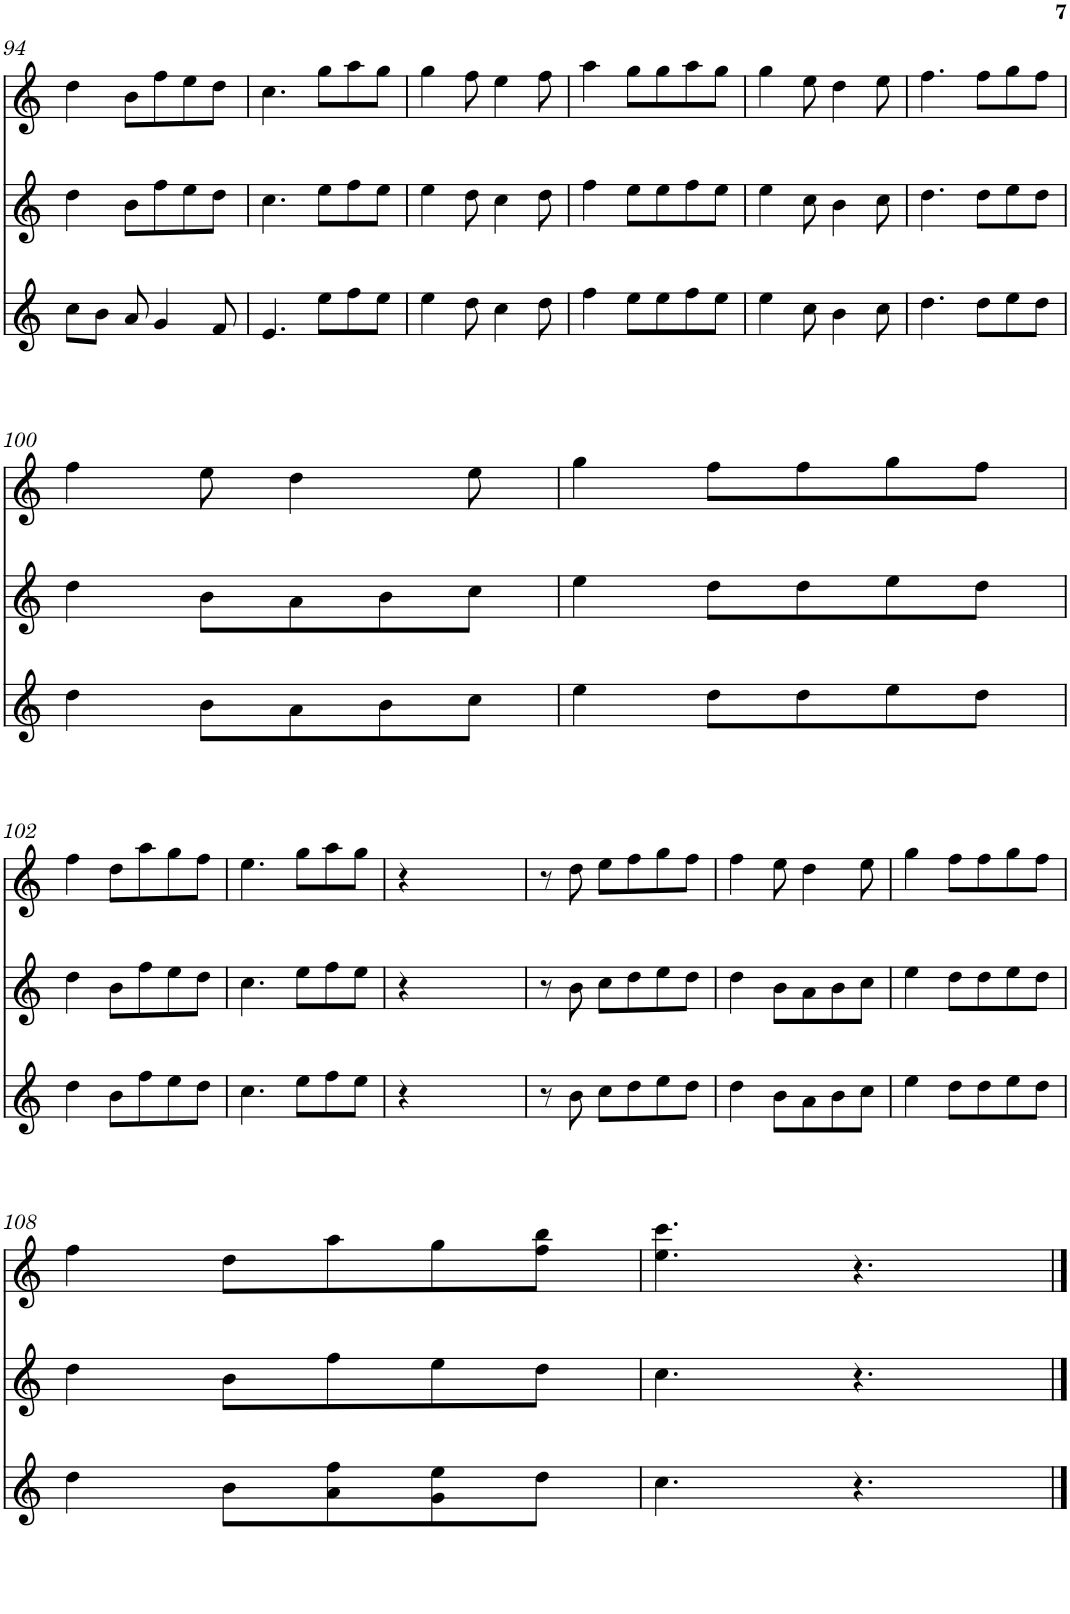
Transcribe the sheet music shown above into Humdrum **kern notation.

**kern	**kern	**kern
*part3	*part2	*part1
*staff3	*staff2	*staff1
*I"Gralla 3	*I"Gralla 2	*I"Gralla 1
!!LO:PB:g=z
*clefG2	*clefG2	*clefG2
*k[]	*k[]	*k[]
*M2/4	*M2/4	*M2/4
=94	=94	=94
8cc\L	4dd\	4dd\
8b\J	.	.
8a/	8b\L	8b\L
[8g/	8ff\	8ff\
8ryy	8ee\	8ee\
8f/	8dd\J	8dd\J
=95	=95	=95
4.e/	4.cc\	4.cc\
8g/]	8ee\L	8gg\L
8ee\L	8ff\	8aa\
8ff\	8ee\J	8gg\J
8ee\J	8ryy	8ryy
=96	=96	=96
4ee\	4ee\	4gg\
8dd\	8dd\	8ff\
[8cc\	[8cc\	[8ee\
8ryy	8ryy	8ryy
8dd\	8dd\	8ff\
=97	=97	=97
4ff\	4ff\	4aa\
8cc\]	8cc\]	8ee\]
8ee\L	8ee\L	8gg\L
8ee\	8ee\	8gg\
8ff\	8ff\	8aa\
8ee\J	8ee\J	8gg\J
=98	=98	=98
4ee\	4ee\	4gg\
8cc\	8cc\	8ee\
[8b\	[8b\	[8dd\
8ryy	8ryy	8ryy
8cc\	8cc\	8ee\
=99	=99	=99
4.dd\	4.dd\	4.ff\
8b\]	8b\]	8dd\]
8dd\L	8dd\L	8ff\L
8ee\	8ee\	8gg\
8dd\J	8dd\J	8ff\J
!!LO:LB:g=z
=100	=100	=100
4dd\	4dd\	4ff\
8b\L	8b\L	8ee\
8a\	8a\	[8dd\
8b\	8b\	8ryy
8cc\J	8cc\J	8ee\
=101	=101	=101
4ee\	4ee\	4gg\
8dd\L	8dd\L	8dd\]
8dd\	8dd\	8ff\L
8ee\	8ee\	8ff\
8dd\J	8dd\J	8gg\
8ryy	8ryy	8ff\J
!!LO:LB:g=z
=102	=102	=102
4dd\	4dd\	4ff\
8b\L	8b\L	8dd\L
8ff\	8ff\	8aa\
8ee\	8ee\	8gg\
8dd\J	8dd\J	8ff\J
=103	=103	=103
4.cc\	4.cc\	4.ee\
8ee\L	8ee\L	8gg\L
8ff\	8ff\	8aa\
8ee\J	8ee\J	8gg\J
=104	=104	=104
4r	4r	4r
4ryy	4ryy	4ryy
=105	=105	=105
8r	8r	8r
2ryy	2ryy	2ryy
8b\	8b\	8dd\
8cc\L	8cc\L	8ee\L
8dd\	8dd\	8ff\
8ee\	8ee\	8gg\
8dd\J	8dd\J	8ff\J
=106	=106	=106
4dd\	4dd\	4ff\
8b\L	8b\L	8ee\
8a\	8a\	[8dd\
8b\	8b\	8ryy
8cc\J	8cc\J	8ee\
=107	=107	=107
4ee\	4ee\	4gg\
8dd\L	8dd\L	8dd\]
8dd\	8dd\	8ff\L
8ee\	8ee\	8ff\
8dd\J	8dd\J	8gg\
8ryy	8ryy	8ff\J
!!LO:LB:g=z
=108	=108	=108
4dd\	4dd\	4ff\
8b\L	8b\L	8dd\L
8a\ 8ff\	8ff\	8aa\
8g\ 8ee\	8ee\	8gg\
8dd\J	8dd\J	8ff\ 8bb\J
=109	=109	=109
4.cc\	4.cc\	4.ee\ 4.ccc\
8r	8r	8r
==110	==110	==110
4r	4r	4r
=	=	=
*-	*-	*-
